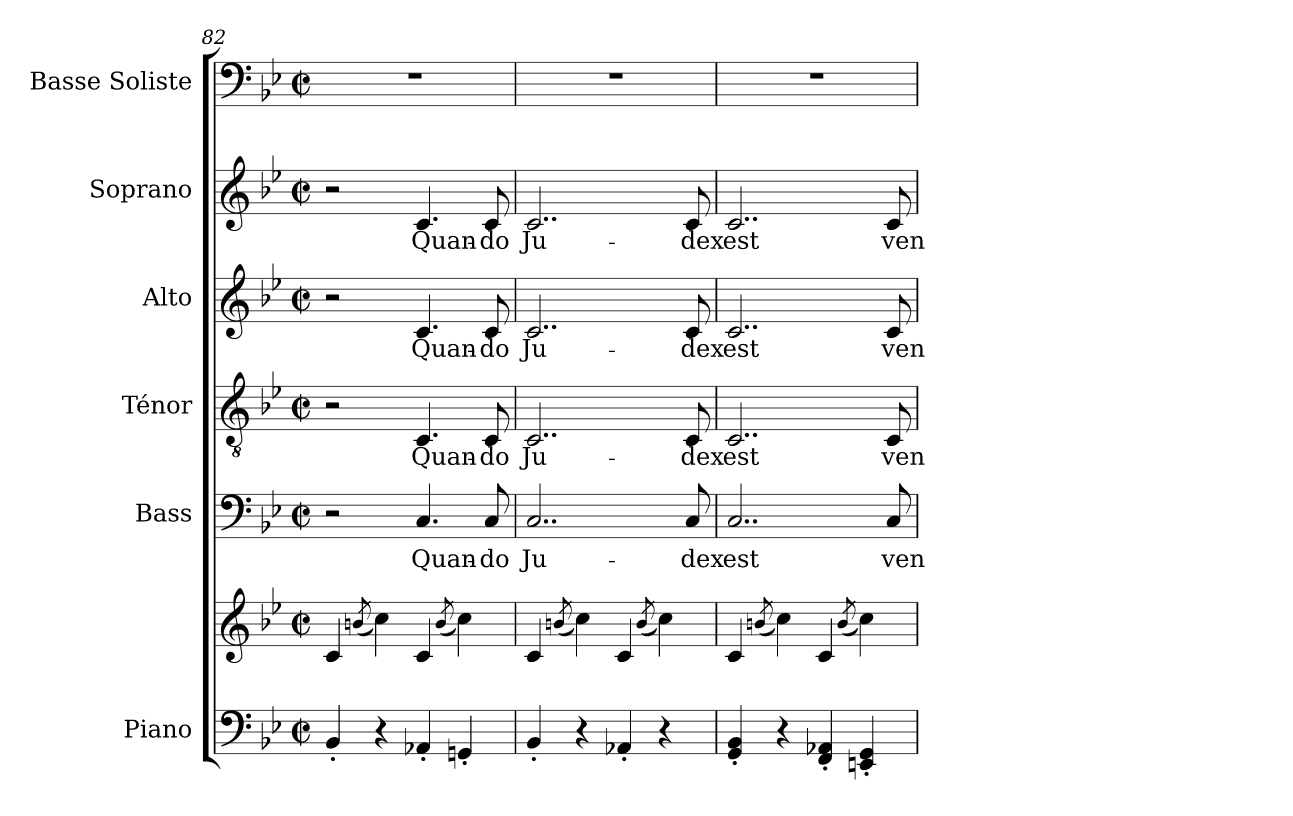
**kern	**kern	**kern	**text	**kern	**text	**kern	**text	**kern	**text	**kern
*part6	*part6	*part5	*part5	*part4	*part4	*part3	*part3	*part2	*part2	*part1
*staff7	*staff6	*staff5	*staff5	*staff4	*staff4	*staff3	*staff3	*staff2	*staff2	*staff1
*I"Piano	*	*I"Bass	*	*I"Ténor	*	*I"Alto	*	*I"Soprano	*	*I"Basse Soliste
*I'Pia.	*	*I'B.	*	*I'T.	*	*I'A.	*	*I'S.	*	*I'Basse Soliste
*clefF4	*clefG2	*clefF4	*	*clefGv2	*	*clefG2	*	*clefG2	*	*clefF4
*k[b-e-]	*k[b-e-]	*k[b-e-]	*	*k[b-e-]	*	*k[b-e-]	*	*k[b-e-]	*	*k[b-e-]
*M2/2	*M2/2	*M2/2	*	*M2/2	*	*M2/2	*	*M2/2	*	*M2/2
*met(c|)	*met(c|)	*met(c|)	*	*met(c|)	*	*met(c|)	*	*met(c|)	*	*met(c|)
=82	=82	=82	=82	=82	=82	=82	=82	=82	=82	=82
4BB-'/	4c/	2r	.	2r	.	2r	.	2r	.	1r
.	(8qbn/	.	.	.	.	.	.	.	.	.
4r	4cc\)	.	.	.	.	.	.	.	.	.
4AA-X'/	4c/	4.C/	Quan-	4.C/	Quan-	4.c/	Quan-	4.c/	Quan-	.
.	(8qb/	.	.	.	.	.	.	.	.	.
4GGn'/	4cc\)	.	.	.	.	.	.	.	.	.
.	.	8C/	-do	8C/	-do	8c/	-do	8c/	-do	.
=83	=83	=83	=83	=83	=83	=83	=83	=83	=83	=83
4BB-'/	4c/	2..C/	Ju-	2..C/	Ju-	2..c/	Ju-	2..c/	Ju-	1r
.	(8qbn/	.	.	.	.	.	.	.	.	.
4r	4cc\)	.	.	.	.	.	.	.	.	.
4AA-X'/	4c/	.	.	.	.	.	.	.	.	.
.	(8qb/	.	.	.	.	.	.	.	.	.
4r	4cc\)	.	.	.	.	.	.	.	.	.
.	.	8C/	-dex	8C/	-dex	8c/	-dex	8c/	-dex	.
=84	=84	=84	=84	=84	=84	=84	=84	=84	=84	=84
4GG/' 4BB-/'	4c/	2..C/	est	2..C/	est	2..c/	est	2..c/	est	1r
.	(8qbn/	.	.	.	.	.	.	.	.	.
4r	4cc\)	.	.	.	.	.	.	.	.	.
4FF/' 4AA-X/'	4c/	.	.	.	.	.	.	.	.	.
.	(8qb/	.	.	.	.	.	.	.	.	.
4EEn/' 4GG/'	4cc\)	.	.	.	.	.	.	.	.	.
.	.	8C/	ven-	8C/	ven-	8c/	ven-	8c/	ven-	.
=	=	=	=	=	=	=	=	=	=	=
*-	*-	*-	*-	*-	*-	*-	*-	*-	*-	*-
